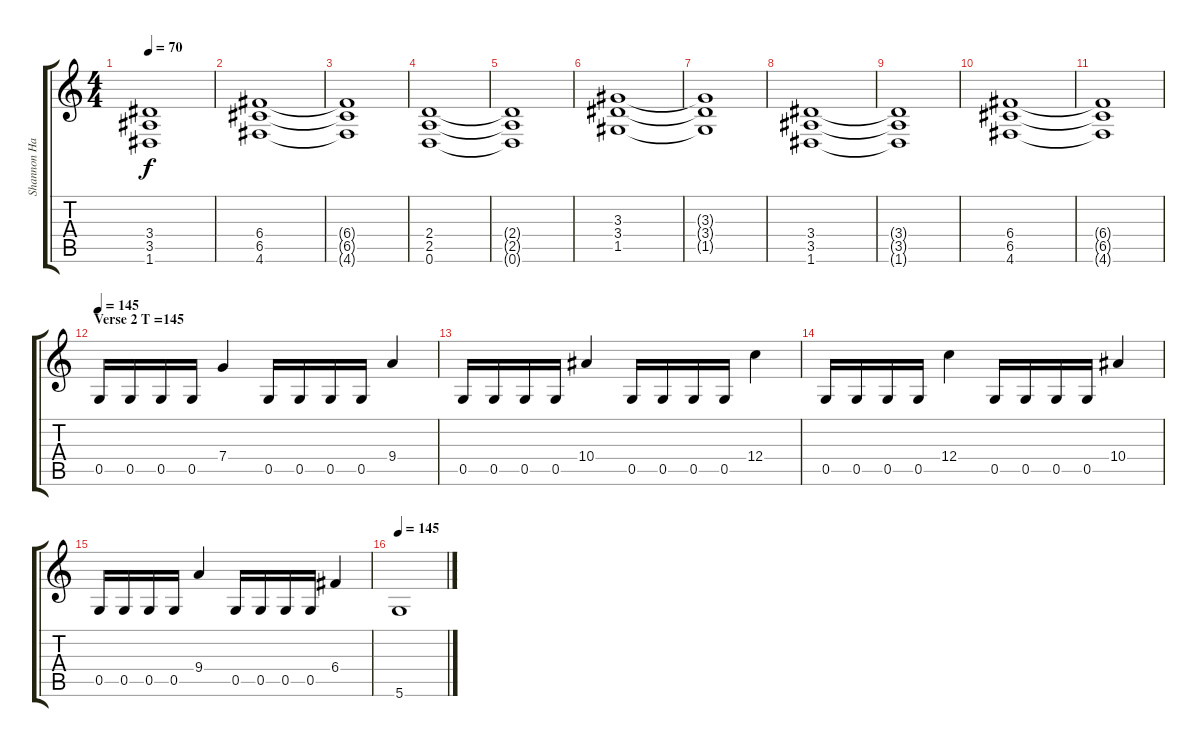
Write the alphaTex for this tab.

\track ("Shannon Hamm" "Shannon Ha") {instrument distortionguitar}
\staff {score tabs}
\tuning (D4 A3 F3 C3 G2 D2) {hide}
\ts (4 4)
\tempo 70
\clef g2
\ks c
(3.4{t} 3.5{t} 1.6{t}).1{dy f} |
(6.4 6.5 4.6).1 |
(6.4{t} 6.5{t} 4.6{t}).1 |
(2.4 2.5 0.6).1 |
(2.4{t} 2.5{t} 0.6{t}).1 |
(3.3 3.4 1.5).1 |
(3.3{t} 3.4{t} 1.5{t}).1 |
(3.4 3.5 1.6).1 |
(3.4{t} 3.5{t} 1.6{t}).1 |
(6.4 6.5 4.6).1 |
(6.4{t} 6.5{t} 4.6{t}).1 |
\section ("" "Verse 2 T =145")
\tempo 145
0.5.16 0.5.16 0.5.16 0.5.16 7.4.4 0.5.16 0.5.16 0.5.16 0.5.16 9.4.4 |
0.5.16 0.5.16 0.5.16 0.5.16 10.4.4 0.5.16 0.5.16 0.5.16 0.5.16 12.4.4 |
0.5.16 0.5.16 0.5.16 0.5.16 12.4.4 0.5.16 0.5.16 0.5.16 0.5.16 10.4.4 |
0.5.16 0.5.16 0.5.16 0.5.16 9.4.4 0.5.16 0.5.16 0.5.16 0.5.16 6.4.4 |
\tempo 145
5.6.1
